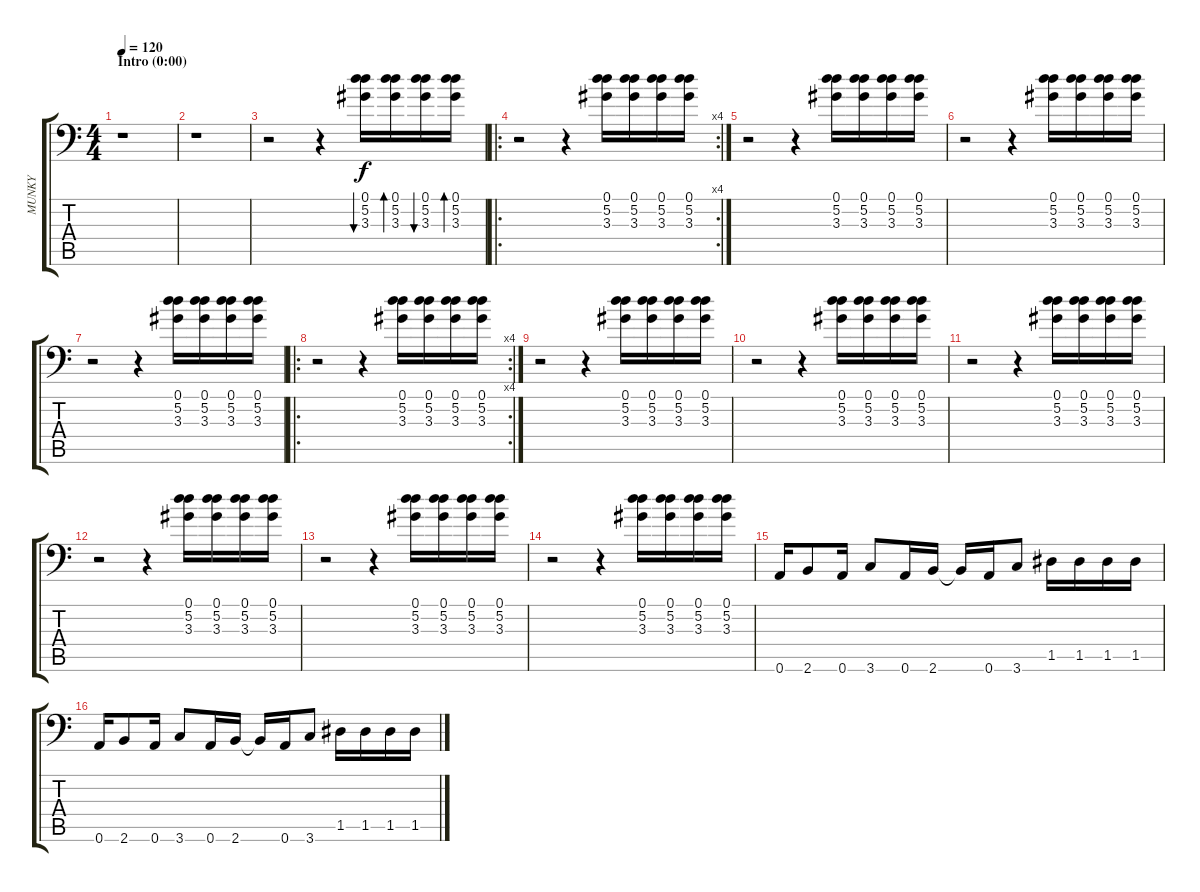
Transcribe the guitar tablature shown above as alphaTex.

\track ("MUNKY" "MUNKY") {instrument distortionguitar}
\staff {score tabs}
\tuning (D4 A3 F3 G2 D2 A1) {hide}
\ts (4 4)
\section ("" "Intro (0:00)")
\tempo 120
\clef f4
\ks c
r.1{dy f instrument distortionguitar} |
r.1 |
r.2 r.4 (0.1 5.2 3.3).16{bu 60} (0.1 5.2 3.3).16{bd 60} (0.1 5.2 3.3).16{bu 60} (0.1 5.2 3.3).16{bd 60} |
\ro
\rc 4
r.2 r.4 (0.1 5.2 3.3).16 (0.1 5.2 3.3).16 (0.1 5.2 3.3).16 (0.1 5.2 3.3).16 |
r.2 r.4 (0.1 5.2 3.3).16 (0.1 5.2 3.3).16 (0.1 5.2 3.3).16 (0.1 5.2 3.3).16 |
r.2 r.4 (0.1 5.2 3.3).16 (0.1 5.2 3.3).16 (0.1 5.2 3.3).16 (0.1 5.2 3.3).16 |
r.2 r.4 (0.1 5.2 3.3).16 (0.1 5.2 3.3).16 (0.1 5.2 3.3).16 (0.1 5.2 3.3).16 |
\ro
\rc 4
r.2 r.4 (0.1 5.2 3.3).16 (0.1 5.2 3.3).16 (0.1 5.2 3.3).16 (0.1 5.2 3.3).16 |
r.2 r.4 (0.1 5.2 3.3).16 (0.1 5.2 3.3).16 (0.1 5.2 3.3).16 (0.1 5.2 3.3).16 |
r.2 r.4 (0.1 5.2 3.3).16 (0.1 5.2 3.3).16 (0.1 5.2 3.3).16 (0.1 5.2 3.3).16 |
r.2 r.4 (0.1 5.2 3.3).16 (0.1 5.2 3.3).16 (0.1 5.2 3.3).16 (0.1 5.2 3.3).16 |
r.2 r.4 (0.1 5.2 3.3).16 (0.1 5.2 3.3).16 (0.1 5.2 3.3).16 (0.1 5.2 3.3).16 |
r.2 r.4 (0.1 5.2 3.3).16 (0.1 5.2 3.3).16 (0.1 5.2 3.3).16 (0.1 5.2 3.3).16 |
r.2 r.4 (0.1 5.2 3.3).16 (0.1 5.2 3.3).16 (0.1 5.2 3.3).16 (0.1 5.2 3.3).16 |
0.6.16 2.6.8 0.6.16 3.6.8 0.6.16 2.6.16 2.6{t}.16 0.6.16 3.6.8 1.5.16 1.5.16 1.5.16 1.5.16 |
0.6.16 2.6.8 0.6.16 3.6.8 0.6.16 2.6.16 2.6{t}.16 0.6.16 3.6.8 1.5.16 1.5.16 1.5.16 1.5.16
